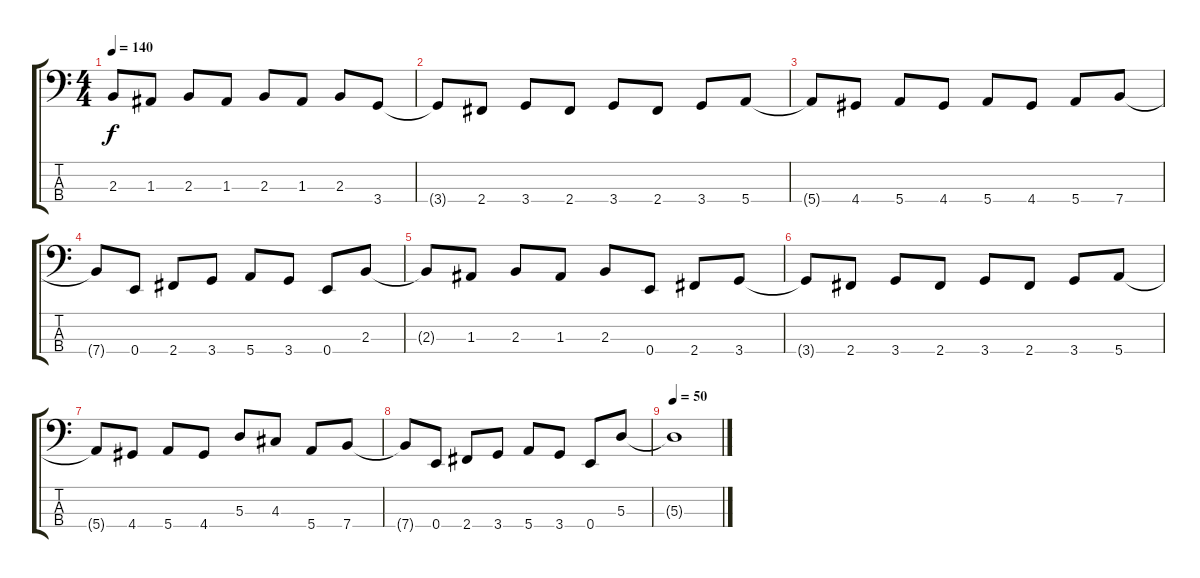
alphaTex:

\track "" {instrument electricbasspick}
\staff {score tabs}
\tuning (G2 D2 A1 E1) {hide}
\ts (4 4)
\tempo 140
\clef f4
\ks c
2.3{t}.8{dy f} 1.3.8 2.3.8 1.3.8 2.3.8 1.3.8 2.3.8 3.4.8 |
3.4{t}.8 2.4.8 3.4.8 2.4.8 3.4.8 2.4.8 3.4.8 5.4.8 |
5.4{t}.8 4.4.8 5.4.8 4.4.8 5.4.8 4.4.8 5.4.8 7.4.8 |
7.4{t}.8 0.4.8 2.4.8 3.4.8 5.4.8 3.4.8 0.4.8 2.3.8 |
2.3{t}.8 1.3.8 2.3.8 1.3.8 2.3.8 0.4.8 2.4.8 3.4.8 |
3.4{t}.8 2.4.8 3.4.8 2.4.8 3.4.8 2.4.8 3.4.8 5.4.8 |
5.4{t}.8 4.4.8 5.4.8 4.4.8 5.3.8 4.3.8 5.4.8 7.4.8 |
7.4{t}.8 0.4.8 2.4.8 3.4.8 5.4.8 3.4.8 0.4.8 5.3.8 |
\tempo 50
5.3{t}.1
